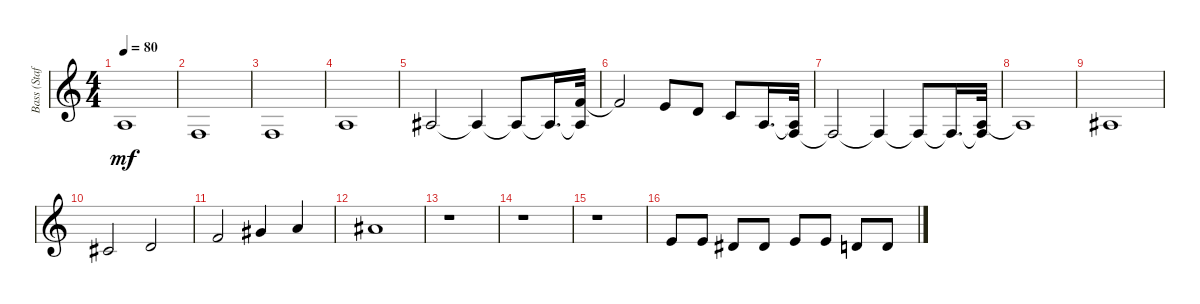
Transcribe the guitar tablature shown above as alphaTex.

\track ("Bass (Staff 1)" "Bass (Staf") {instrument electricbassfinger}
\staff {score}
\tuning (E4 B3 G3 D3 A2 E2 B1) {hide}
\ts (4 4)
\tempo 80
\clef g2
\ks c
0.5{t}.1{dy mf} |
1.6.1 |
1.6.1 |
0.5.1 |
1.5.2 1.5{t}.4 1.5{t}.8 1.5{t}.16{d} (3.4 1.5{t}).32 |
3.4{t}.2 2.4.8 0.4.8 3.5.8 0.5.16{d} (0.5{t} 1.6).32 |
1.6{t}.2 1.6{t}.4 1.6{t}.8 1.6{t}.16{d} (0.5 1.6{t}).32 |
0.5{t}.1 |
1.5.1 |
4.5.2 0.4.2 |
3.4.2 1.3.4 2.3.4 |
3.3.1 |
r.1 |
r.1 |
r.1 |
2.4.8 2.4.8 1.4.8 1.4.8 2.4.8 2.4.8 0.4.8 0.4.8
